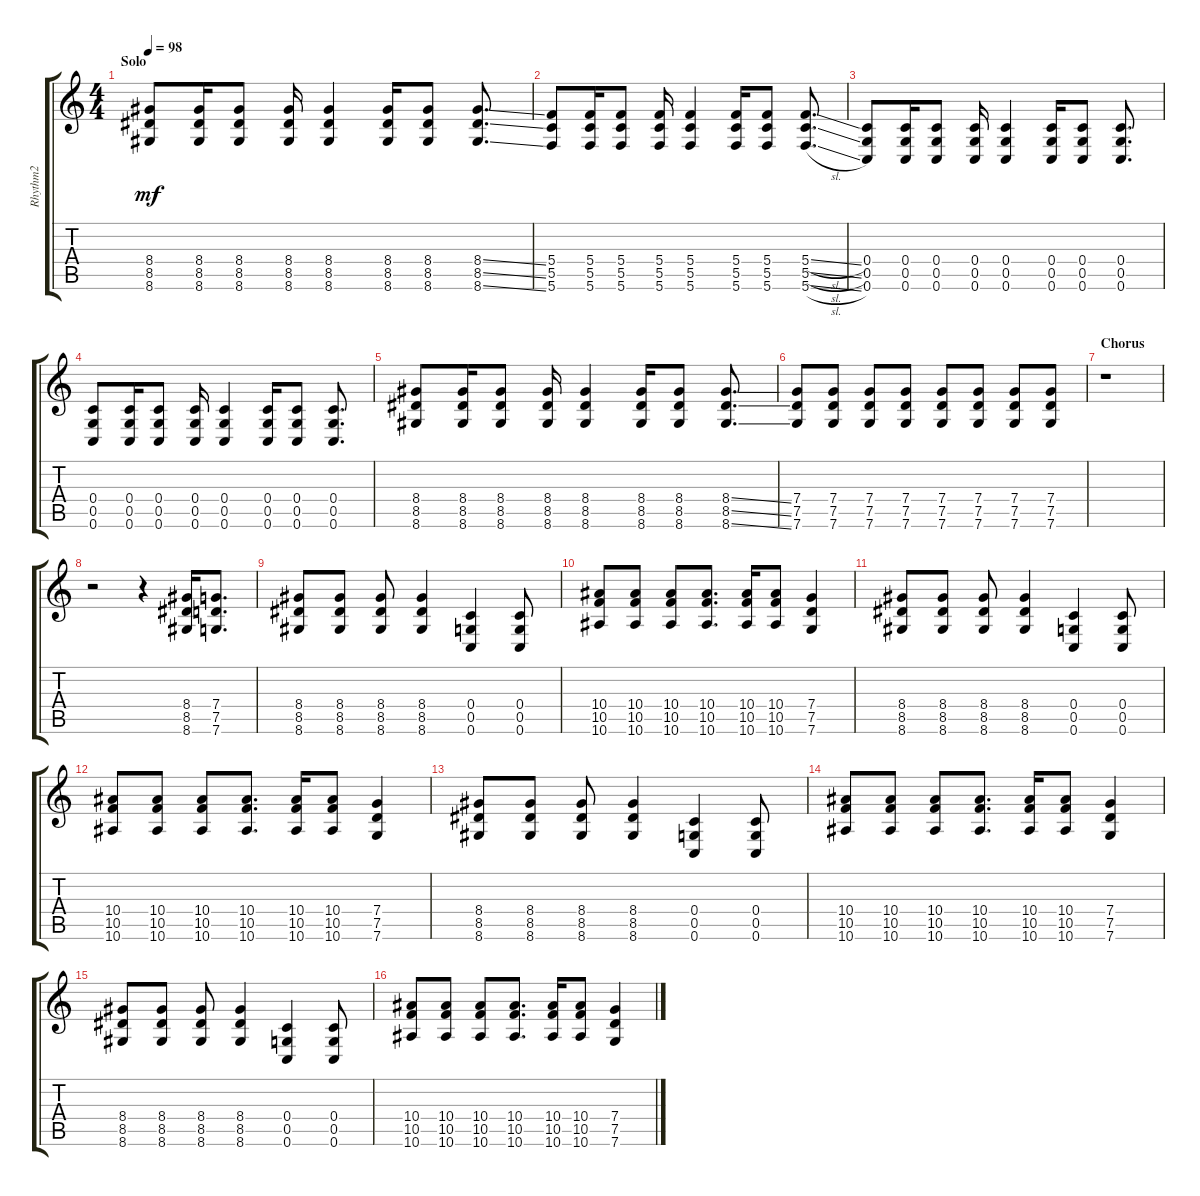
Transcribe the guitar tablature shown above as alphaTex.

\track ("Rhythm2" "Rhythm2") {instrument distortionguitar}
\staff {score tabs}
\tuning (D4 A3 F3 C3 G2 C2) {hide}
\ts (4 4)
\section ("" "Solo")
\tempo 98
\clef g2
\ks c
(8.4 8.5 8.6).8{dy mf} (8.4 8.5 8.6).16 (8.4 8.5 8.6).8 (8.4 8.5 8.6).16 (8.4 8.5 8.6).4 (8.4 8.5 8.6).16 (8.4 8.5 8.6).8 (8.4{ss} 8.5{ss} 8.6{ss}).8{d} |
(5.4 5.5 5.6).8 (5.4 5.5 5.6).16 (5.4 5.5 5.6).8 (5.4 5.5 5.6).16 (5.4 5.5 5.6).4 (5.4 5.5 5.6).16 (5.4 5.5 5.6).8 (5.4{sl} 5.5{sl} 5.6{sl}).8{d} |
(0.4 0.5 0.6).8 (0.4 0.5 0.6).16 (0.4 0.5 0.6).8 (0.4 0.5 0.6).16 (0.4 0.5 0.6).4 (0.4 0.5 0.6).16 (0.4 0.5 0.6).8 (0.4 0.5 0.6).8{d} |
(0.4 0.5 0.6).8 (0.4 0.5 0.6).16 (0.4 0.5 0.6).8 (0.4 0.5 0.6).16 (0.4 0.5 0.6).4 (0.4 0.5 0.6).16 (0.4 0.5 0.6).8 (0.4 0.5 0.6).8{d} |
(8.4 8.5 8.6).8 (8.4 8.5 8.6).16 (8.4 8.5 8.6).8 (8.4 8.5 8.6).16 (8.4 8.5 8.6).4 (8.4 8.5 8.6).16 (8.4 8.5 8.6).8 (8.4{ss} 8.5{ss} 8.6{ss}).8{d} |
(7.4 7.5 7.6).8 (7.4 7.5 7.6).8 (7.4 7.5 7.6).8 (7.4 7.5 7.6).8 (7.4 7.5 7.6).8 (7.4 7.5 7.6).8 (7.4 7.5 7.6).8 (7.4 7.5 7.6).8 |
\section ("" "Chorus")
r.1 |
r.2 r.4 (8.4 8.5 8.6).16 (7.4 7.5 7.6).8{d} |
(8.4 8.5 8.6).8 (8.4 8.5 8.6).8 (8.4 8.5 8.6).8 (8.4 8.5 8.6).4 (0.4 0.5 0.6).4 (0.4 0.5 0.6).8 |
(10.4 10.5 10.6).8 (10.4 10.5 10.6).8 (10.4 10.5 10.6).8 (10.4 10.5 10.6).8{d} (10.4 10.5 10.6).16 (10.4 10.5 10.6).8 (7.4 7.5 7.6).4 |
(8.4 8.5 8.6).8 (8.4 8.5 8.6).8 (8.4 8.5 8.6).8 (8.4 8.5 8.6).4 (0.4 0.5 0.6).4 (0.4 0.5 0.6).8 |
(10.4 10.5 10.6).8 (10.4 10.5 10.6).8 (10.4 10.5 10.6).8 (10.4 10.5 10.6).8{d} (10.4 10.5 10.6).16 (10.4 10.5 10.6).8 (7.4 7.5 7.6).4 |
(8.4 8.5 8.6).8 (8.4 8.5 8.6).8 (8.4 8.5 8.6).8 (8.4 8.5 8.6).4 (0.4 0.5 0.6).4 (0.4 0.5 0.6).8 |
(10.4 10.5 10.6).8 (10.4 10.5 10.6).8 (10.4 10.5 10.6).8 (10.4 10.5 10.6).8{d} (10.4 10.5 10.6).16 (10.4 10.5 10.6).8 (7.4 7.5 7.6).4 |
(8.4 8.5 8.6).8 (8.4 8.5 8.6).8 (8.4 8.5 8.6).8 (8.4 8.5 8.6).4 (0.4 0.5 0.6).4 (0.4 0.5 0.6).8 |
(10.4 10.5 10.6).8 (10.4 10.5 10.6).8 (10.4 10.5 10.6).8 (10.4 10.5 10.6).8{d} (10.4 10.5 10.6).16 (10.4 10.5 10.6).8 (7.4 7.5 7.6).4
